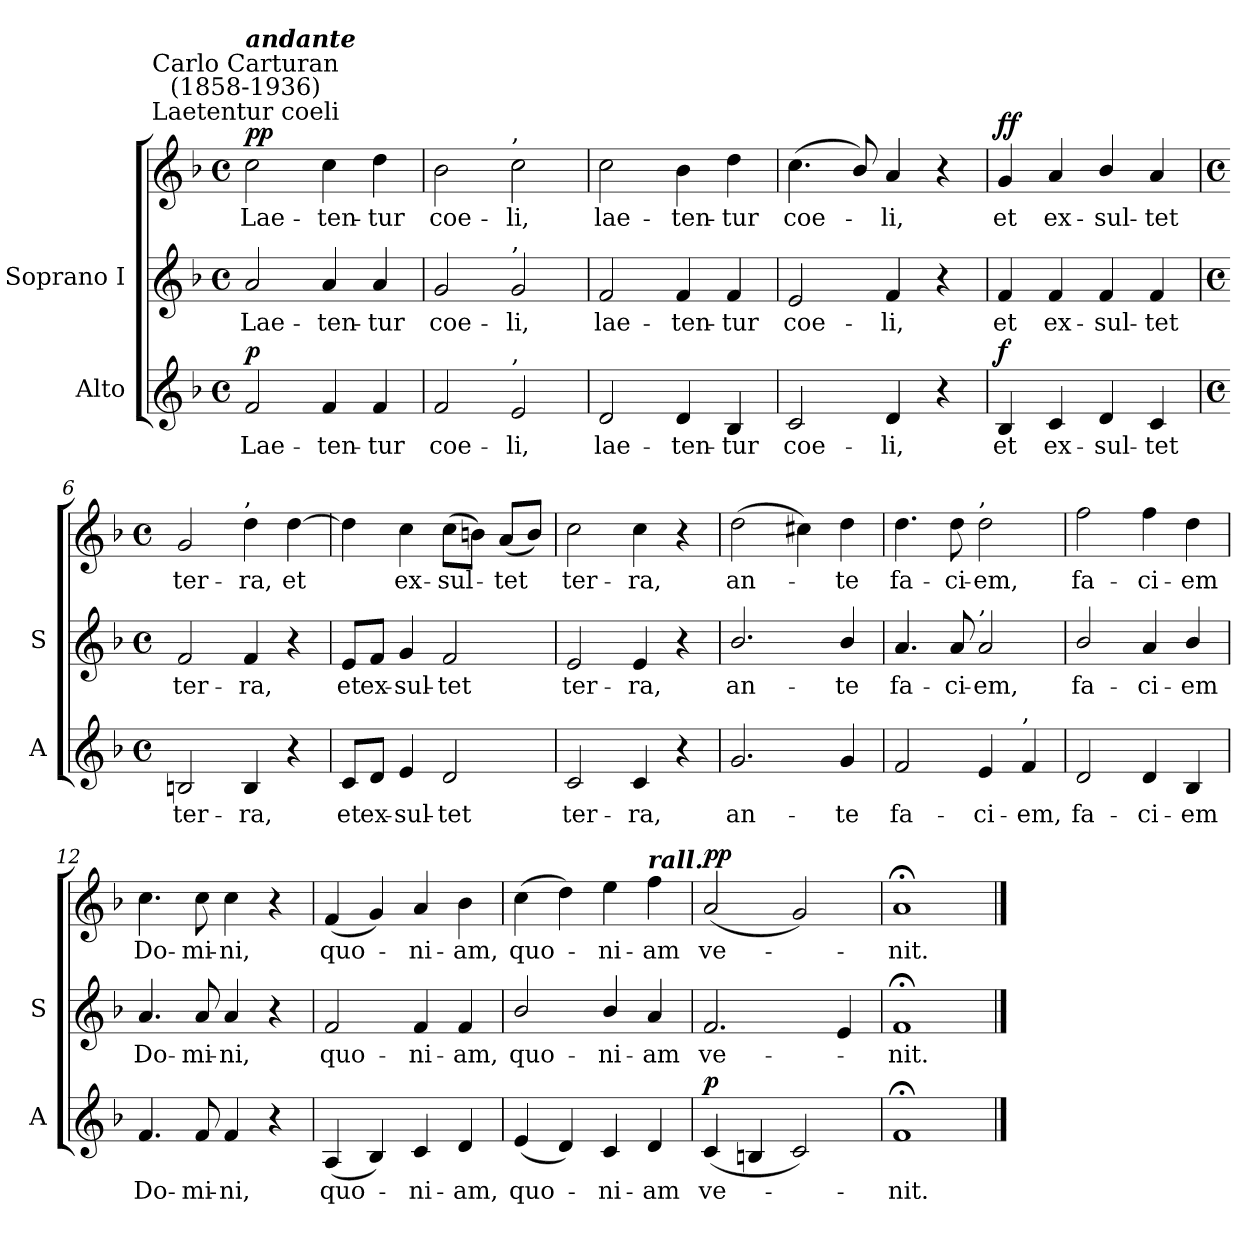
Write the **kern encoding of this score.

**kern	**text	**dynam	**kern	**text	**kern	**text	**dynam
*part2	*part2	*part2	*part1	*part1	*part1	*part1	*part1
*staff3	*staff3	*staff3	*staff2	*staff2	*staff1	*staff1	*staff1/2
*I"Alto	*	*	*I"Soprano I	*	*	*	*
*I'A	*	*	*I'S	*	*	*	*
*clefG2	*	*	*clefG2	*	*clefG2	*	*
*k[b-]	*	*	*k[b-]	*	*k[b-]	*	*
*F:	*	*	*F:	*	*F:	*	*
*M4/4	*	*	*M4/4	*	*M4/4	*	*
*met(c)	*	*	*met(c)	*	*met(c)	*	*
=1	=1	=1	=1	=1	=1	=1	=1
!	!	!	!	!	!LO:TX:a:cj:t=Laetentur coeli	!	!
!	!	!	!	!	!LO:TX:a:cj:t=Carlo Carturan\n(1858-1936)	!	!
!	!	!	!	!	!LO:TX:a:Bi:t=andante	!	!
!	!LO:LY:b	!LO:DY:b	!	!LO:LY:b	!	!LO:LY:b	!LO:DY:b=2
!	!	!	!	!	!	!	!LO:DY:n=1:b
2f	Lae-	p	2a	Lae-	2cc	Lae-	p p
!	!LO:LY:b	!	!	!LO:LY:b	!	!LO:LY:b	!
4f	-ten-	.	4a	-ten-	4cc	-ten-	.
!	!LO:LY:b	!	!	!LO:LY:b	!	!LO:LY:b	!
4f	-tur	.	4a	-tur	4dd	-tur	.
=2	=2	=2	=2	=2	=2	=2	=2
!	!LO:LY:b	!	!	!LO:LY:b	!	!LO:LY:b	!
2f	coe-	.	2g	coe-	2b-	coe-	.
!	!	!	!	!	!LO:TX:a:t=,	!	!
!	!	!	!LO:TX:a:t=,	!	!	!	!
!LO:TX:a:t=,	!	!	!	!	!	!	!
!	!LO:LY:b	!	!	!LO:LY:b	!	!LO:LY:b	!
2e	-li,	.	2g	-li,	2cc	-li,	.
=3	=3	=3	=3	=3	=3	=3	=3
!	!LO:LY:b	!	!	!LO:LY:b	!	!LO:LY:b	!
2d	lae-	.	2f	lae-	2cc	lae-	.
!	!LO:LY:b	!	!	!LO:LY:b	!	!LO:LY:b	!
4d	-ten-	.	4f	-ten-	4b-	-ten-	.
!	!LO:LY:b	!	!	!LO:LY:b	!	!LO:LY:b	!
4B-	-tur	.	4f	-tur	4dd	-tur	.
=4	=4	=4	=4	=4	=4	=4	=4
!	!LO:LY:b	!	!	!LO:LY:b	!	!LO:LY:b	!
2c	coe-	.	2e	coe-	(<4.cc	coe-	.
.	.	.	.	.	8b-/)	.	.
!	!LO:LY:b	!	!	!LO:LY:b	!	!LO:LY:b	!
4d	-li,	.	4f	-li,	4a	li,	.
4r	.	.	4r	.	4r	.	.
=5	=5	=5	=5	=5	=5	=5	=5
!	!LO:LY:b	!LO:DY:b	!	!LO:LY:b	!	!LO:LY:b	!LO:DY:b=2
!	!	!	!	!	!	!	!LO:DY:n=1:b
4B-	et	f	4f	et	4g	et	f f
!	!LO:LY:b	!	!	!LO:LY:b	!	!LO:LY:b	!
4c	ex-	.	4f	ex-	4a	ex-	.
!	!LO:LY:b	!	!	!LO:LY:b	!	!LO:LY:b	!
4d	-sul-	.	4f	-sul-	4b-/	-sul-	.
!	!LO:LY:b	!	!	!LO:LY:b	!	!LO:LY:b	!
4c	-tet	.	4f	-tet	4a	-tet	.
!!LO:LB:g=z
=6	=6	=6	=6	=6	=6	=6	=6
*M4/4	*	*	*M4/4	*	*M4/4	*	*
*met(c)	*	*	*met(c)	*	*met(c)	*	*
!	!LO:LY:b	!	!	!LO:LY:b	!	!LO:LY:b	!
2Bn	ter-	.	2f	ter-	2g	ter-	.
!	!	!	!	!	!LO:TX:a:t=,	!	!
!	!LO:LY:b	!	!	!LO:LY:b	!	!LO:LY:b	!
4B	-ra,	.	4f	-ra,	4dd	-ra,	.
!	!	!	!	!	!	!LO:LY:b	!
4r	.	.	4r	.	[4dd	et	.
=7	=7	=7	=7	=7	=7	=7	=7
!	!LO:LY:b	!	!	!LO:LY:b	!	!	!
8c/L	et	.	8e/L	et	4dd]	.	.
!	!LO:LY:b	!	!	!LO:LY:b	!	!	!
8d/J	ex-	.	8f/J	ex-	.	.	.
!	!LO:LY:b	!	!	!LO:LY:b	!	!LO:LY:b	!
4e	-sul-	.	4g	-sul-	4cc	ex-	.
!	!LO:LY:b	!	!	!LO:LY:b	!	!LO:LY:b	!
2d	-tet	.	2f	-tet	(>8ccL	-sul-	.
.	.	.	.	.	8bnJ)	.	.
!	!	!	!	!	!	!LO:LY:b	!
.	.	.	.	.	(<8aL	tet	.
.	.	.	.	.	8bJ)	.	.
=8	=8	=8	=8	=8	=8	=8	=8
!	!LO:LY:b	!	!	!LO:LY:b	!	!LO:LY:b	!
2c	ter-	.	2e	ter-	2cc	ter-	.
!	!LO:LY:b	!	!	!LO:LY:b	!	!LO:LY:b	!
4c	-ra,	.	4e	-ra,	4cc	-ra,	.
4r	.	.	4r	.	4r	.	.
=9	=9	=9	=9	=9	=9	=9	=9
!	!LO:LY:b	!	!	!LO:LY:b	!	!LO:LY:b	!
2.g	an-	.	2.b-/	an-	(>2dd	an-	.
.	.	.	.	.	4cc#X)	.	.
!	!LO:LY:b	!	!	!LO:LY:b	!	!LO:LY:b	!
4g	-te	.	4b-/	-te	4dd	te	.
=10	=10	=10	=10	=10	=10	=10	=10
!	!LO:LY:b	!	!	!LO:LY:b	!	!LO:LY:b	!
2f	fa-	.	4.a	fa-	4.dd	fa-	.
!	!	!	!	!LO:LY:b	!	!LO:LY:b	!
.	.	.	8a	-ci-	8dd	-ci-	.
!	!	!	!	!	!LO:TX:a:t=,	!	!
!	!	!	!LO:TX:a:t=,	!	!	!	!
!	!LO:LY:b	!	!	!LO:LY:b	!	!LO:LY:b	!
4e	-ci-	.	2a	-em,	2dd	-em,	.
!LO:TX:a:t=,	!	!	!	!	!	!	!
!	!LO:LY:b	!	!	!	!	!	!
4f	-em,	.	.	.	.	.	.
!!LO:LB:g=z
=11	=11	=11	=11	=11	=11	=11	=11
!	!LO:LY:b	!	!	!LO:LY:b	!	!LO:LY:b	!
2d	fa-	.	2b-/	fa-	2ff	fa-	.
!	!LO:LY:b	!	!	!LO:LY:b	!	!LO:LY:b	!
4d	-ci-	.	4a	-ci-	4ff	-ci-	.
!	!LO:LY:b	!	!	!LO:LY:b	!	!LO:LY:b	!
4B-	-em	.	4b-/	-em	4dd	-em	.
=12	=12	=12	=12	=12	=12	=12	=12
!	!LO:LY:b	!	!	!LO:LY:b	!	!LO:LY:b	!
4.f	Do-	.	4.a	Do-	4.cc	Do-	.
!	!LO:LY:b	!	!	!LO:LY:b	!	!LO:LY:b	!
8f	-mi-	.	8a	-mi-	8cc	-mi-	.
!	!LO:LY:b	!	!	!LO:LY:b	!	!LO:LY:b	!
4f	-ni,	.	4a	-ni,	4cc	-ni,	.
4r	.	.	4r	.	4r	.	.
=13	=13	=13	=13	=13	=13	=13	=13
!	!LO:LY:b	!	!	!LO:LY:b	!	!LO:LY:b	!
(<4A	quo-	.	2f	quo-	(<4f	quo-	.
4B-)	.	.	.	.	4g)	.	.
!	!LO:LY:b	!	!	!LO:LY:b	!	!LO:LY:b	!
4c	ni-	.	4f	-ni-	4a	ni-	.
!	!LO:LY:b	!	!	!LO:LY:b	!	!LO:LY:b	!
4d	-am,	.	4f	-am,	4b-	-am,	.
=14	=14	=14	=14	=14	=14	=14	=14
!	!LO:LY:b	!	!	!LO:LY:b	!	!LO:LY:b	!
(<4e	quo-	.	2b-/	quo-	(>4cc	quo-	.
4d)	.	.	.	.	4dd)	.	.
!	!LO:LY:b	!	!	!LO:LY:b	!	!LO:LY:b	!
4c	ni-	.	4b-/	-ni-	4ee	ni-	.
!	!	!	!	!	!LO:TX:a:Bi:t=rall.	!	!
!	!LO:LY:b	!	!	!LO:LY:b	!	!LO:LY:b	!
4d	-am	.	4a	-am	4ff	-am	.
=15	=15	=15	=15	=15	=15	=15	=15
!	!LO:LY:b	!LO:DY:b	!	!LO:LY:b	!	!LO:LY:b	!LO:DY:b=2
!	!	!	!	!	!	!	!LO:DY:n=1:b
(<4c	ve-	p	2.f	ve-	(<2a	ve-	p p
4Bn	.	.	.	.	.	.	.
2c)	.	.	.	.	2g)	.	.
.	.	.	4e	.	.	.	.
=16	=16	=16	=16	=16	=16	=16	=16
!	!LO:LY:b	!	!	!LO:LY:b	!	!LO:LY:b	!
1f;<	nit.	.	1f;<	nit.	1a;<	nit.	.
==	==	==	==	==	==	==	==
*-	*-	*-	*-	*-	*-	*-	*-
